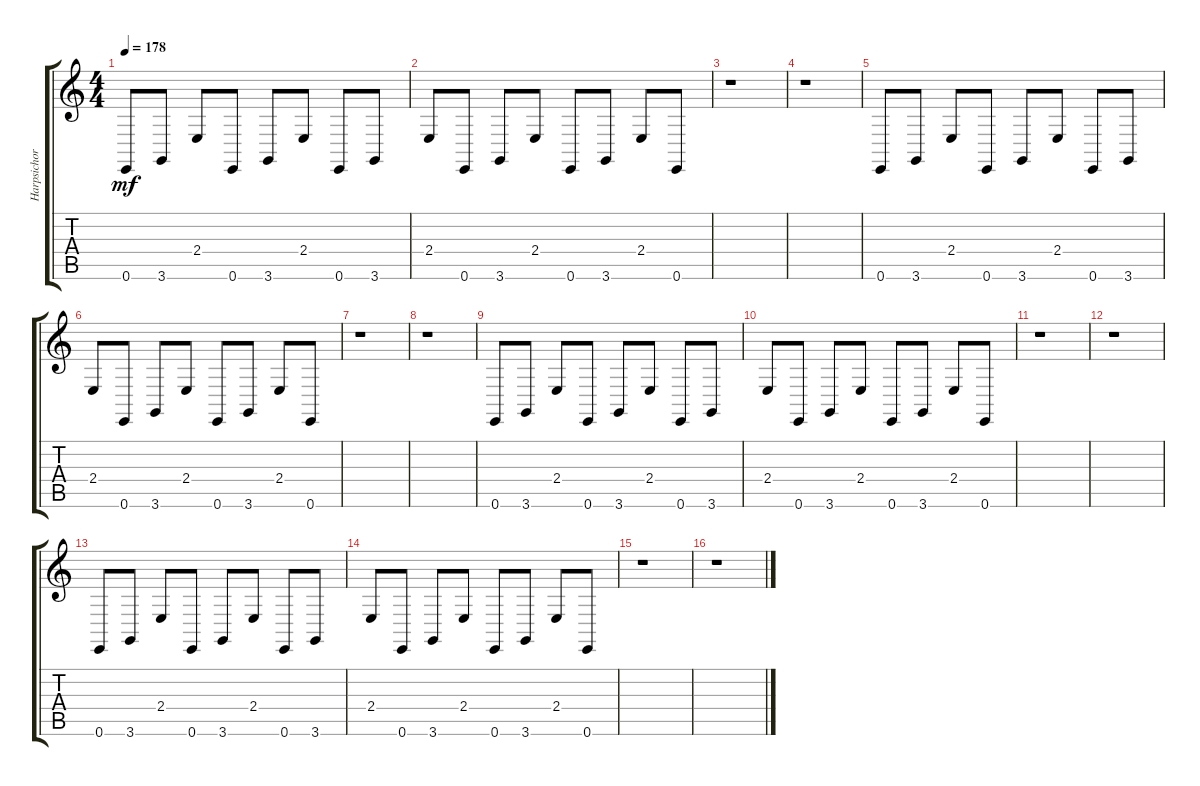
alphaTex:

\track ("Harpsichord" "Harpsichor") {instrument stringensemble1}
\staff {score tabs}
\tuning (E4 B3 G3 D3 A2 E2) {hide}
\ts (4 4)
\tempo 178
\clef g2
\ks c
0.6.8{dy mf} 3.6.8 2.4.8 0.6.8 3.6.8 2.4.8 0.6.8 3.6.8 |
2.4.8 0.6.8 3.6.8 2.4.8 0.6.8 3.6.8 2.4.8 0.6.8 |
r.1 |
r.1 |
0.6.8 3.6.8 2.4.8 0.6.8 3.6.8 2.4.8 0.6.8 3.6.8 |
2.4.8 0.6.8 3.6.8 2.4.8 0.6.8 3.6.8 2.4.8 0.6.8 |
r.1 |
r.1 |
0.6.8 3.6.8 2.4.8 0.6.8 3.6.8 2.4.8 0.6.8 3.6.8 |
2.4.8 0.6.8 3.6.8 2.4.8 0.6.8 3.6.8 2.4.8 0.6.8 |
r.1 |
r.1 |
0.6.8 3.6.8 2.4.8 0.6.8 3.6.8 2.4.8 0.6.8 3.6.8 |
2.4.8 0.6.8 3.6.8 2.4.8 0.6.8 3.6.8 2.4.8 0.6.8 |
r.1 |
r.1
